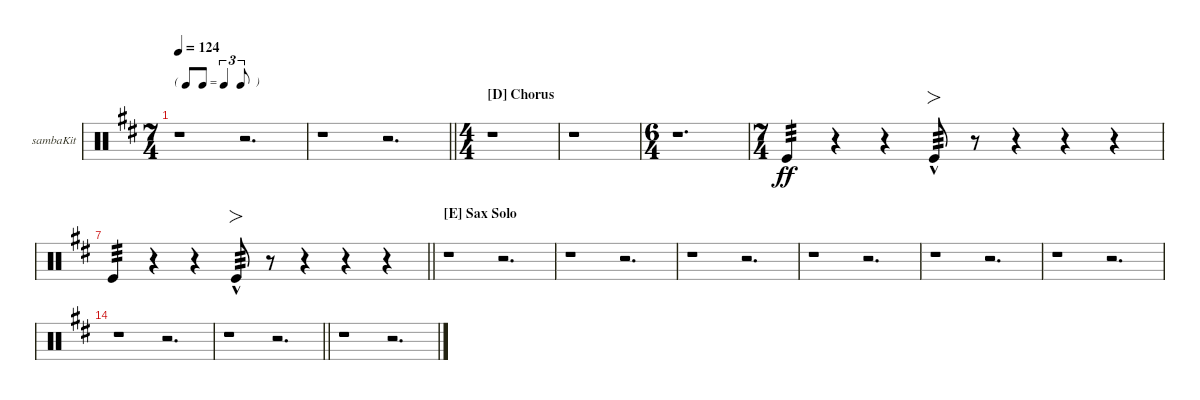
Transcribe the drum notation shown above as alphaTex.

\bracketExtendMode nobrackets
\firstSystemTrackNameOrientation horizontal
\otherSystemsTrackNameOrientation horizontal
\defaultBarNumberDisplay FirstOfSystem
\track ("Cha Ching Fx" "sambaKit") {instrument percussion}
\staff {score}
\articulation defaults
\ts (7 4)
\tf triplet8th
\tempo 124
\clef neutral
\scale
0.22619
\ks d
r.1{dy ff} r.2{d} |
\scale
0.22619
\barLineRight lightlight
r.1 r.2{d} |
\ts (4 4)
\beaming (8 2 2 2 2)
\section ("D" "Chorus")
\scale
0.321429 r.1 |
\scale
0.206522 r.1 |
\ts (6 4)
\beaming (8 6 6)
\scale
0.293478 r.1{d} |
\ts (7 4)
\beaming (8 6 4 4)
\scale
0.293478 "Kick (hit)".4{tp 3} r.4 r.4 "Kick (hit)"{hac}.8{fo tp 3} r.8 r.4 r.4 r.4 |
\scale
0.206522
\barLineRight lightlight "Kick (hit)".4{tp 3}
r.4 r.4 "Kick (hit)"{hac}.8{fo tp 3} r.8 r.4 r.4 r.4 |
\section ("E" "Sax Solo")
\scale
0.25 r.1 r.2{d} |
\scale
0.25 r.1 r.2{d} |
\scale
0.25 r.1 r.2{d} |
\scale
0.25 r.1 r.2{d} |
\scale
0.25 r.1 r.2{d} |
\scale
0.25 r.1 r.2{d} |
\scale
0.25 r.1 r.2{d} |
\scale
0.25
\barLineRight lightlight
r.1 r.2{d} |
\scale
0.25 r.1 r.2{d}
